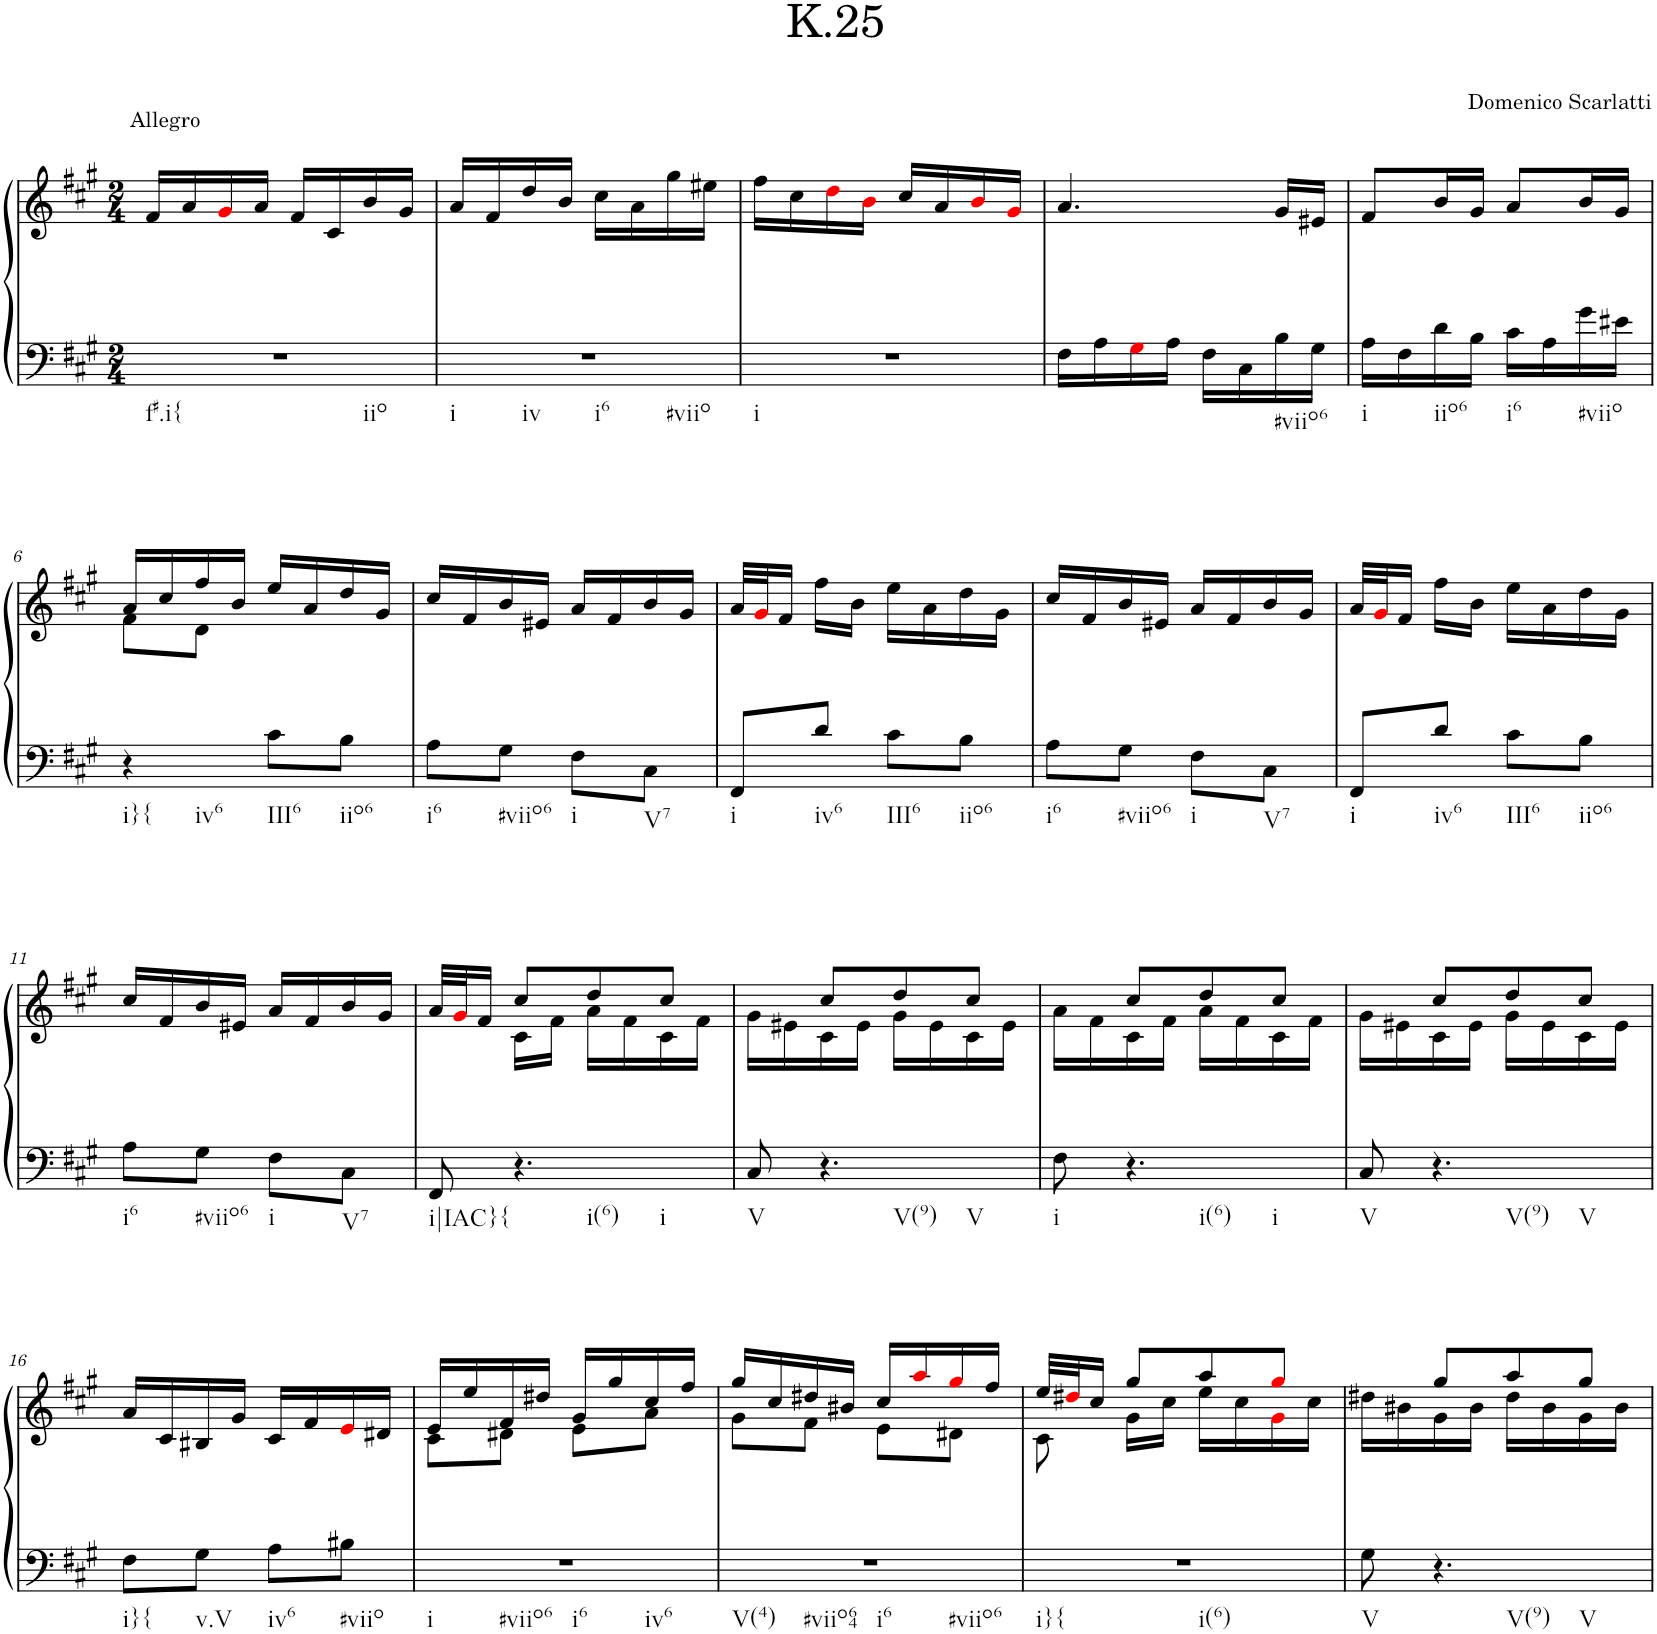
**kern	**kern
*part1	*part1
*staff2	*staff1
*I"Piano	*
*I'Pno.	*
*clefF4	*clefG2
*k[f#c#g#]	*k[f#c#g#]
*M2/4	*M2/4
=1	=1
!	!LO:TX:a:t=Allegro
!LO:TX:b:t=f#.i{	!
!LO:TX:b:t=iio	!
2r	16f#/LL
.	16a/
.	16g#i/
.	16a/JJ
.	16f#/LL
.	16c#/
.	16b/
.	16g#/JJ
=2	=2
!LO:TX:b:t=i	!
!LO:TX:b:t=iv	!
!LO:TX:b:t=i6	!
!LO:TX:b:t=#viio	!
2r	16a/LL
.	16f#/
.	16dd/
.	16b/JJ
.	16cc#\LL
.	16a\
.	16gg#\
.	16ee#X\JJ
=3	=3
!LO:TX:b:t=i	!
2r	16ff#\LL
.	16cc#\
.	16ddi\
.	16bi\JJ
.	16cc#/LL
.	16a/
.	16bi/
.	16g#i/JJ
=4	=4
16F#\LL	4.a/
16A\	.
16G#i\	.
16A\JJ	.
16F#\LL	.
16C#\	.
!LO:TX:b:t=#viio6	!
16B\	16g#/LL
16G#\JJ	16e#X/JJ
=5	=5
!LO:TX:b:t=i	!
16A\LL	8f#/L
16F#\	.
!LO:TX:b:t=iio6	!
16d\	16b/L
16B\JJ	16g#/JJ
!LO:TX:b:t=i6	!
16c#\LL	8a/L
16A\	.
!LO:TX:b:t=#viio	!
16g#\	16b/L
16e#X\JJ	16g#/JJ
!!LO:LB:g=z
=6	=6
*	*^
!LO:TX:b:t=i}{	!	!
!LO:TX:b:t=iv6	!	!
4r	16a/LL	8f#\L
.	16cc#/	.
.	16ff#/	8d\J
.	16b/JJ	.
!LO:TX:b:t=III6	!	!
8c#\L	16ee/LL	4ryy
.	16a/	.
!LO:TX:b:t=iio6	!	!
8B\J	16dd/	.
.	16g#/JJ	.
*	*v	*v
=7	=7
!LO:TX:b:t=i6	!
8A\L	16cc#/LL
.	16f#/
!LO:TX:b:t=#viio6	!
8G#\J	16b/
.	16e#X/JJ
!LO:TX:b:t=i	!
8F#\L	16a/LL
.	16f#/
!LO:TX:b:t=V7	!
8C#\J	16b/
.	16g#/JJ
=8	=8
!LO:TX:b:t=i	!
8FF#/L	32a/LLL
.	32g#i/J
.	16f#/JJ
!LO:TX:b:t=iv6	!
8d/J	16ff#\LL
.	16b\JJ
!LO:TX:b:t=III6	!
8c#\L	16ee\LL
.	16a\
!LO:TX:b:t=iio6	!
8B\J	16dd\
.	16g#\JJ
=9	=9
!LO:TX:b:t=i6	!
8A\L	16cc#/LL
.	16f#/
!LO:TX:b:t=#viio6	!
8G#\J	16b/
.	16e#X/JJ
!LO:TX:b:t=i	!
8F#\L	16a/LL
.	16f#/
!LO:TX:b:t=V7	!
8C#\J	16b/
.	16g#/JJ
=10	=10
!LO:TX:b:t=i	!
8FF#/L	32a/LLL
.	32g#i/J
.	16f#/JJ
!LO:TX:b:t=iv6	!
8d/J	16ff#\LL
.	16b\JJ
!LO:TX:b:t=III6	!
8c#\L	16ee\LL
.	16a\
!LO:TX:b:t=iio6	!
8B\J	16dd\
.	16g#\JJ
!!LO:LB:g=z
=11	=11
!LO:TX:b:t=i6	!
8A\L	16cc#/LL
.	16f#/
!LO:TX:b:t=#viio6	!
8G#\J	16b/
.	16e#X/JJ
!LO:TX:b:t=i	!
8F#\L	16a/LL
.	16f#/
!LO:TX:b:t=V7	!
8C#\J	16b/
.	16g#/JJ
=12	=12
*	*^
!LO:TX:b:t=i|IAC}{	!	!
8FF#/	32a/LLL	8ryy
.	32g#i/J	.
.	16f#/JJ	.
!LO:TX:b:t=i(6)	!	!
!LO:TX:b:t=i	!	!
4.r	8cc#/L	16c#\LL
.	.	16f#\JJ
.	8dd/	16a\LL
.	.	16f#\
.	8cc#/J	16c#\
.	.	16f#\JJ
=13	=13	=13
!LO:TX:b:t=V	!	!
8C#/	8ryy	16g#\LL
.	.	16e#X\
!LO:TX:b:t=V(9)	!	!
!LO:TX:b:t=V	!	!
4.r	8cc#/L	16c#\
.	.	16e#\JJ
.	8dd/	16g#\LL
.	.	16e#\
.	8cc#/J	16c#\
.	.	16e#\JJ
=14	=14	=14
!LO:TX:b:t=i	!	!
8F#\	8ryy	16a\LL
.	.	16f#\
!LO:TX:b:t=i(6)	!	!
!LO:TX:b:t=i	!	!
4.r	8cc#/L	16c#\
.	.	16f#\JJ
.	8dd/	16a\LL
.	.	16f#\
.	8cc#/J	16c#\
.	.	16f#\JJ
=15	=15	=15
!LO:TX:b:t=V	!	!
8C#/	8ryy	16g#\LL
.	.	16e#X\
!LO:TX:b:t=V(9)	!	!
!LO:TX:b:t=V	!	!
4.r	8cc#/L	16c#\
.	.	16e#\JJ
.	8dd/	16g#\LL
.	.	16e#\
.	8cc#/J	16c#\
.	.	16e#\JJ
!!LO:LB:g=z
=16	=16	=16
!LO:TX:b:t=i}{	!	!
*	*v	*v
8F#\L	16a/LL
.	16c#/
!LO:TX:b:t=v.V	!
8G#\J	16B#X/
.	16g#/JJ
!LO:TX:b:t=iv6	!
8A\L	16c#/LL
.	16f#/
!LO:TX:b:t=#viio	!
8B#X\J	16ei/
.	16d#X/JJ
=17	=17
*	*^
!LO:TX:b:t=i	!	!
!LO:TX:b:t=#viio6	!	!
!LO:TX:b:t=i6	!	!
!LO:TX:b:t=iv6	!	!
2r	16e/LL	8c#\L
.	16ee/	.
.	16f#/	8d#X\J
.	16dd#X/JJ	.
.	16g#/LL	8e\L
.	16gg#/	.
.	16cc#/	8a\J
.	16ff#/JJ	.
=18	=18	=18
!LO:TX:b:t=V(4)	!	!
!LO:TX:b:t=#viio64	!	!
!LO:TX:b:t=i6	!	!
!LO:TX:b:t=#viio6	!	!
2r	16gg#/LL	8g#\L
.	16cc#/	.
.	16dd#X/	8f#\J
.	16b#X/JJ	.
.	16cc#/LL	8e\L
.	16aai/	.
.	16gg#i/	8d#X\J
.	16ff#/JJ	.
=19	=19	=19
!LO:TX:b:t=i}{	!	!
!LO:TX:b:t=i(6)	!	!
2r	32ee/LLL	8c#\
.	32dd#Xi/J	.
.	16cc#/JJ	.
.	8gg#/L	16g#\LL
.	.	16cc#\JJ
.	8aa/	16ee\LL
.	.	16cc#\
.	8gg#i/J	16g#i\
.	.	16cc#\JJ
=20	=20	=20
!LO:TX:b:t=V	!	!
8G#\	8ryy	16dd#X\LL
.	.	16b#X\
!LO:TX:b:t=V(9)	!	!
!LO:TX:b:t=V	!	!
4.r	8gg#/L	16g#\
.	.	16b#\JJ
.	8aa/	16dd#\LL
.	.	16b#\
.	8gg#/J	16g#\
.	.	16b#\JJ
*	*v	*v
=	=
*-	*-
